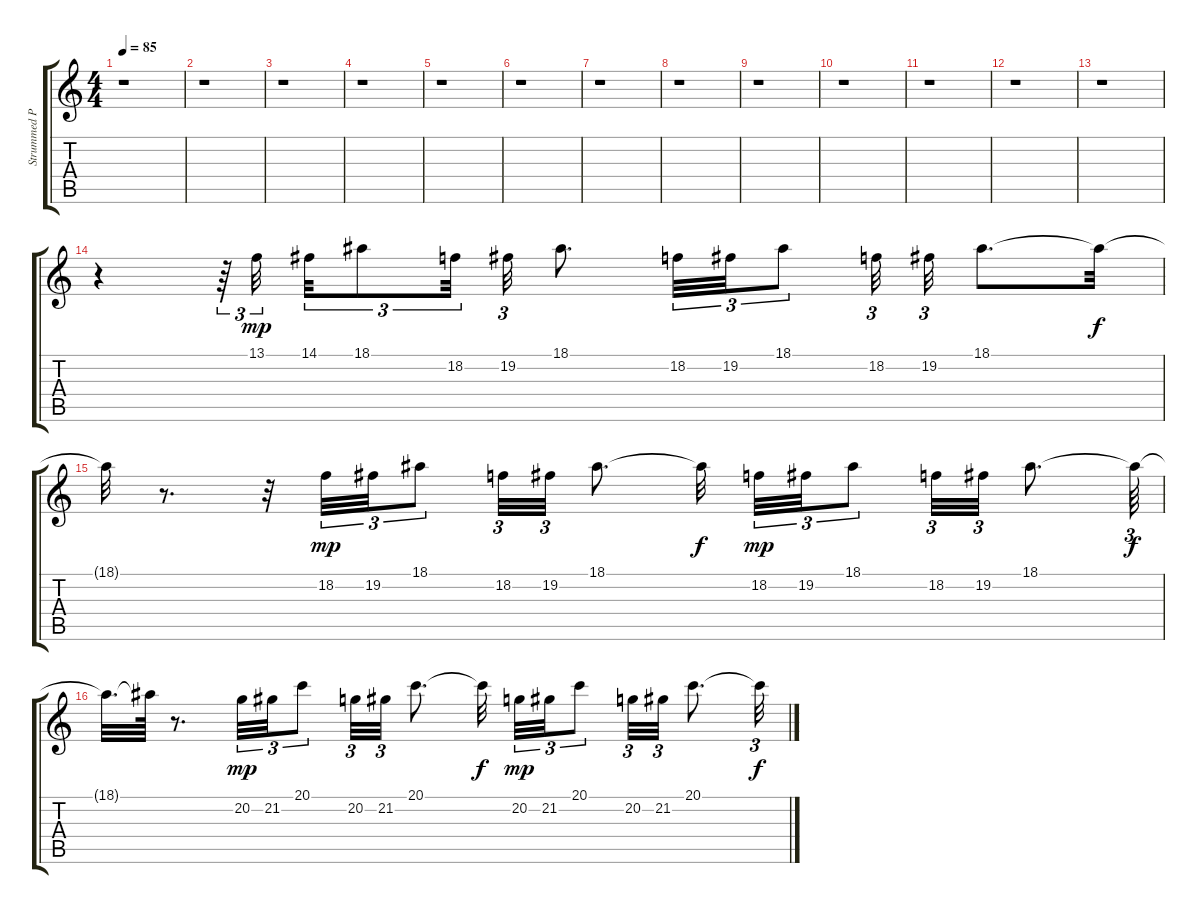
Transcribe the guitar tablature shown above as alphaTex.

\track ("Strummed Piano 1" "Strummed P") {instrument harpsichord}
\staff {score tabs}
\tuning (E4 B3 G3 D3 A2 E2) {hide}
\ts (4 4)
\tempo 85
\clef g2
\ks c
r.1{dy f} |
r.1 |
r.1 |
r.1 |
r.1 |
r.1 |
r.1 |
r.1 |
r.1 |
r.1 |
r.1 |
r.1 |
r.1 |
r.4 r.64{tu (3 2)} 13.1.32{tu (3 2) dy mp} 14.1.32{tu (3 2)} 18.1.8{tu (3 2)} 18.2.32{tu (3 2)} 19.2.32{tu (3 2)} 18.1.8{d} 18.2.32{tu (3 2)} 19.2.32{tu (3 2)} 18.1.8{tu (3 2)} 18.2.32{tu (3 2)} 19.2.32{tu (3 2)} 18.1.8{d} 18.1{t}.32{dy f} |
18.1{t}.32 r.8{d} r.32 18.2.32{tu (3 2) dy mp} 19.2.32{tu (3 2)} 18.1.8{tu (3 2)} 18.2.32{tu (3 2)} 19.2.32{tu (3 2)} 18.1.8{d} 18.1{t}.32{dy f} 18.2.32{tu (3 2) dy mp} 19.2.32{tu (3 2)} 18.1.8{tu (3 2)} 18.2.32{tu (3 2)} 19.2.32{tu (3 2)} 18.1.8{d} 18.1{t}.64{tu (3 2) dy f} |
18.1{t}.32{d} 18.1{t}.64 r.8{d} 20.2.32{tu (3 2) dy mp} 21.2.32{tu (3 2)} 20.1.8{tu (3 2)} 20.2.32{tu (3 2)} 21.2.32{tu (3 2)} 20.1.8{d} 20.1{t}.32{dy f} 20.2.32{tu (3 2) dy mp} 21.2.32{tu (3 2)} 20.1.8{tu (3 2)} 20.2.32{tu (3 2)} 21.2.32{tu (3 2)} 20.1.8{d} 20.1{t}.32{tu (3 2) dy f}
